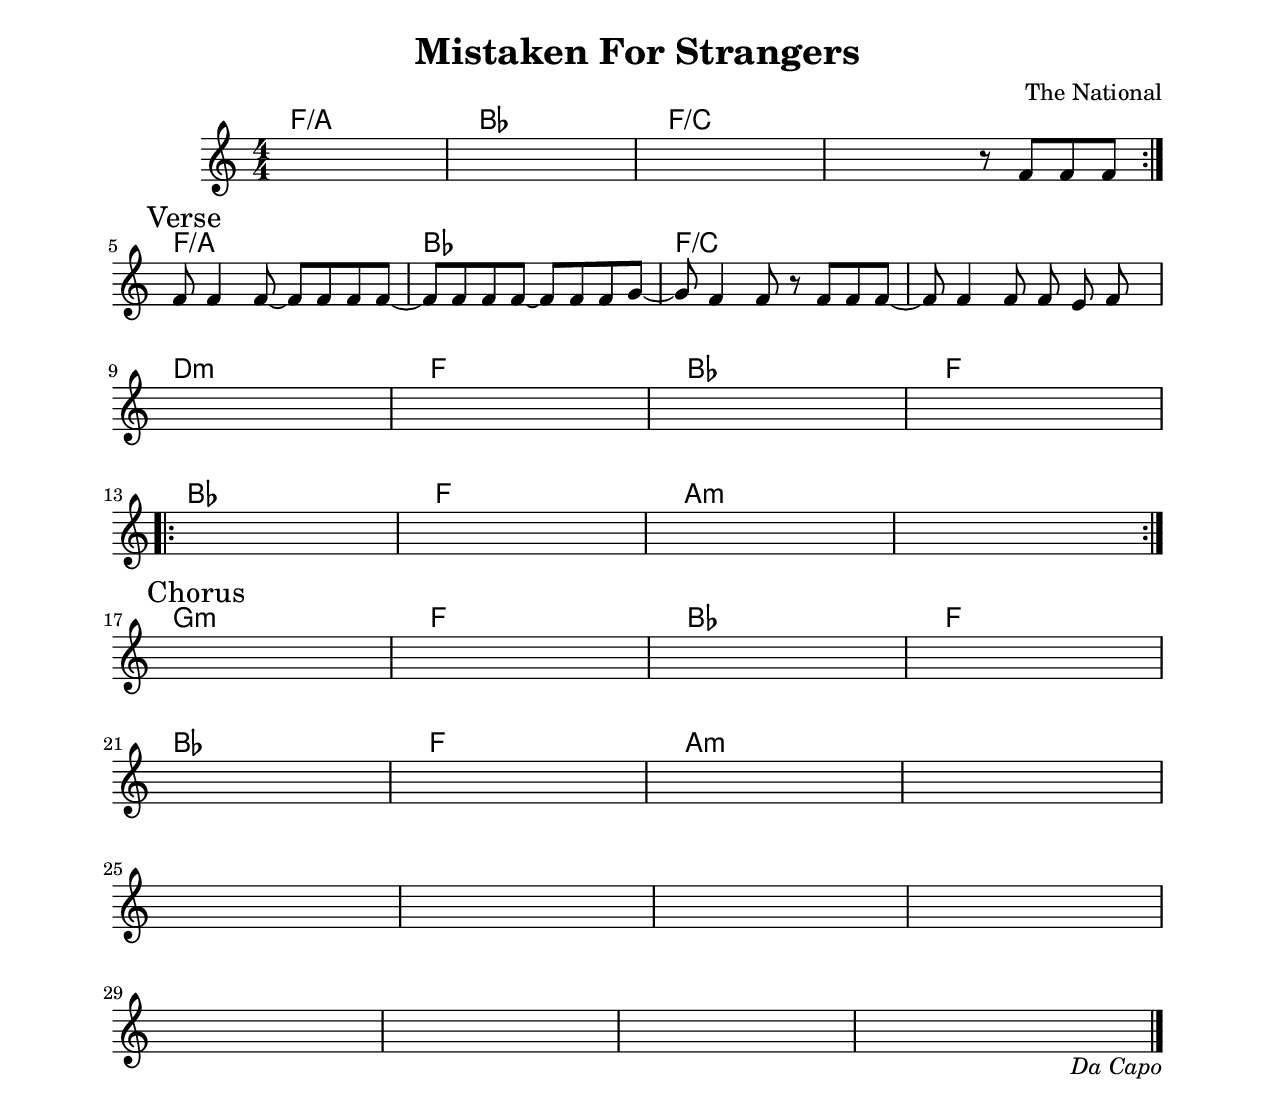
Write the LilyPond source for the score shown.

\version "2.23.80"

\include "settings.ily"
\include "style.ily"
intro = {
  s1 * 3 |
  s2 r8 f f f |
}

verse = {
  f f4 f8~ f f f f~ |
  f f f f~ f f f g~ |
  g f4 f8 r f f f~ |
  f f4 f8 f e f~ |
}

melody = \relative c' {
  \intro
  \verse
}

verse_chords = \chordmode {
  f1:/a |
  bf |
  f1:/c |
  s |
}

chorus_end = \chordmode {
  \repeat unfold 2 {
    bf |
    f |
  }
  a:m |
  s |
}

chorus_chords = \chordmode {
  d1:m |
  f |
  \chorus_end
}

post_chorus_chords = \chordmode {
  g1:m |
  f |
  \chorus_end
}


changes = \chords {
  \repeat unfold 2 {
    \verse_chords
  }
  \chorus_chords
  \post_chorus_chords
}

key_signature = {
  \key f \major
}

base = {
  s1 * 4 |
}

intro = {
  \repeat volta 2 {
    \base
  }
}

verse = {
  \mark "Verse"
  \repeat unfold 2 {
    \base
  }
  \repeat volta 2 {
    \base
  }
}

chorus = {
  \mark "Chorus"
  s1 * 15 |
  s2. s4_\markup { \italic "Da Capo" }
}

structure = {

  \intro
  \verse
  \chorus

  \bar "|."
}

structure_verse = {
  \key_signature
  \base
  \bar "||"
}

structure_chorus = {
  \key_signature
  s1 * 16 |
  \bar "||"
}


\header {
  title = "Mistaken For Strangers"
  composer = "The National"
}

melody = \new Staff {
  <<
    \melody
    \structure
  >>
}

\layout {
  \context {
    \Score
    \consists #(set-bars-per-line '(4))
  }
}

\score {
  <<
    \numericTimeSignature
    \changes
    \melody
  >>
}
